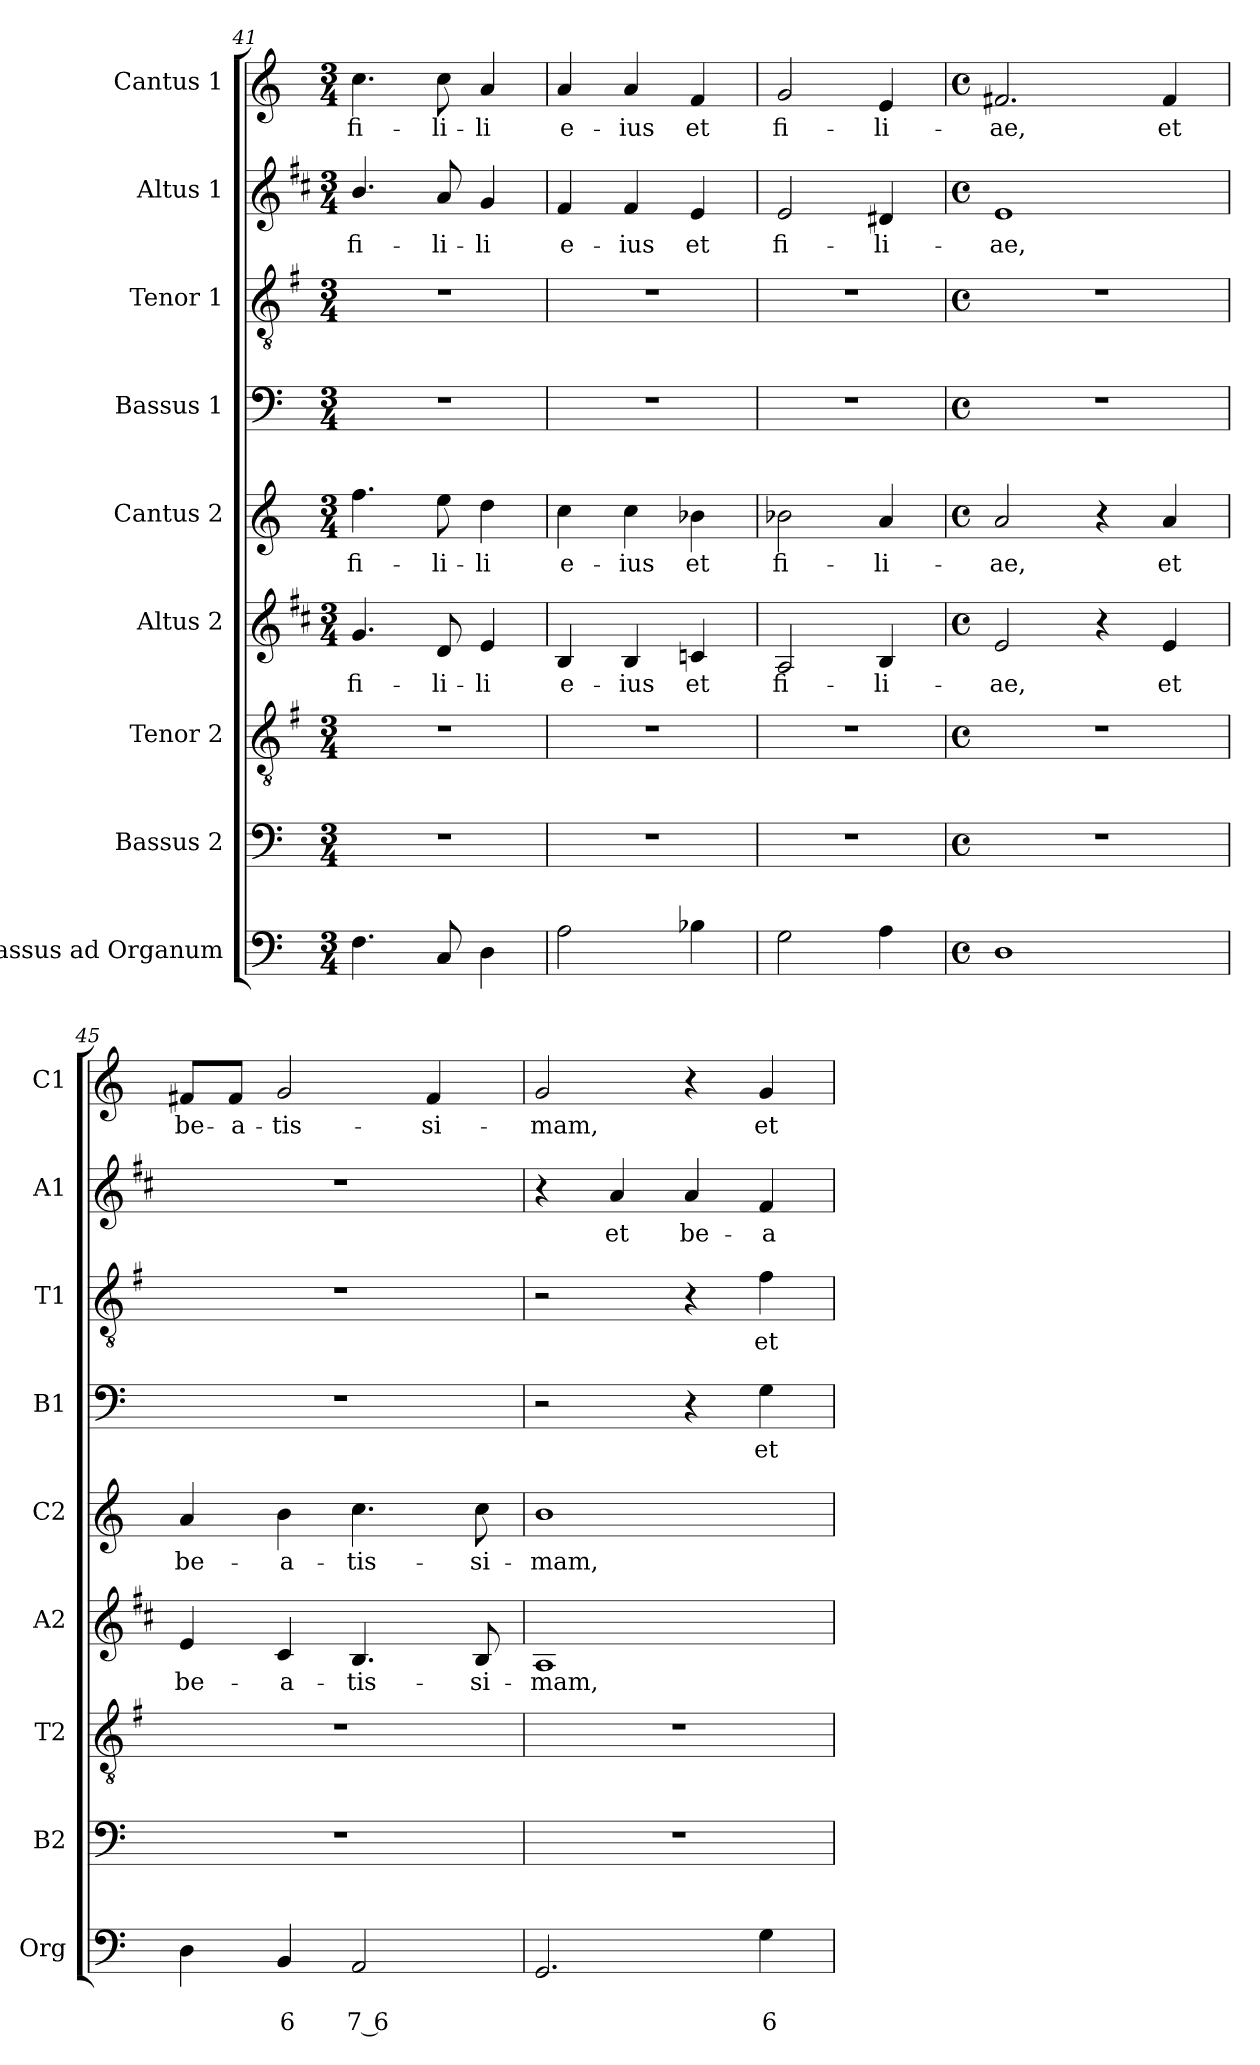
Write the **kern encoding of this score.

**kern	**text	**text	**kern	**kern	**kern	**text	**kern	**text	**kern	**text	**kern	**text	**kern	**text	**kern	**text
*part9	*part9	*part9	*part8	*part7	*part6	*part6	*part5	*part5	*part4	*part4	*part3	*part3	*part2	*part2	*part1	*part1
*staff9	*staff9	*staff9	*staff8	*staff7	*staff6	*staff6	*staff5	*staff5	*staff4	*staff4	*staff3	*staff3	*staff2	*staff2	*staff1	*staff1
*I"Bassus ad Organum	*	*	*I"Bassus 2	*I"Tenor 2	*I"Altus 2	*	*I"Cantus 2	*	*I"Bassus 1	*	*I"Tenor 1	*	*I"Altus 1	*	*I"Cantus 1	*
*I'Org	*	*	*I'B2	*I'T2	*I'A2	*	*I'C2	*	*I'B1	*	*I'T1	*	*I'A1	*	*I'C1	*
*clefF4	*	*	*clefF4	*clefGv2	*clefG2	*	*clefG2	*	*clefF4	*	*clefGv2	*	*clefG2	*	*clefG2	*
*	*	*	*	*ITrd4c7	*ITrd1c2	*	*	*	*	*	*ITrd4c7	*	*ITrd1c2	*	*	*
*k[]	*	*	*k[]	*k[]	*k[]	*	*k[]	*	*k[]	*	*k[]	*	*k[]	*	*k[]	*
*C:	*	*	*C:	*C:	*C:	*	*C:	*	*C:	*	*C:	*	*C:	*	*C:	*
*M3/4	*	*	*M3/4	*M3/4	*M3/4	*	*M3/4	*	*M3/4	*	*M3/4	*	*M3/4	*	*M3/4	*
=41	=41	=41	=41	=41	=41	=41	=41	=41	=41	=41	=41	=41	=41	=41	=41	=41
!	!	!	!	!	!	!LO:LY:b	!	!LO:LY:b	!	!	!	!	!	!LO:LY:b	!	!LO:LY:b
4.F\	.	.	2.r	2.r	4.f/	fi-	4.ff\	fi-	2.r	.	2.r	.	4.a/	fi-	4.cc\	fi-
!	!	!	!	!	!	!LO:LY:b	!	!LO:LY:b	!	!	!	!	!	!LO:LY:b	!	!LO:LY:b
8C/	.	.	.	.	8c/	-li-	8ee\	-li-	.	.	.	.	8g/	-li-	8cc\	-li-
!	!	!	!	!	!	!LO:LY:b	!	!LO:LY:b	!	!	!	!	!	!LO:LY:b	!	!LO:LY:b
4D\	.	.	.	.	4d/	-li	4dd\	-li	.	.	.	.	4f/	-li	4a/	-li
=42	=42	=42	=42	=42	=42	=42	=42	=42	=42	=42	=42	=42	=42	=42	=42	=42
!	!	!	!	!	!	!LO:LY:b	!	!LO:LY:b	!	!	!	!	!	!LO:LY:b	!	!LO:LY:b
2A\	.	.	2.r	2.r	4A/	e-	4cc\	e-	2.r	.	2.r	.	4e/	e-	4a/	e-
!	!	!	!	!	!	!LO:LY:b	!	!LO:LY:b	!	!	!	!	!	!LO:LY:b	!	!LO:LY:b
.	.	.	.	.	4A/	-ius	4cc\	-ius	.	.	.	.	4e/	-ius	4a/	-ius
!	!	!	!	!	!	!LO:LY:b	!	!LO:LY:b	!	!	!	!	!	!LO:LY:b	!	!LO:LY:b
4B-X\	.	.	.	.	4B-X/	et	4b-X\	et	.	.	.	.	4d/	et	4f/	et
=43	=43	=43	=43	=43	=43	=43	=43	=43	=43	=43	=43	=43	=43	=43	=43	=43
!	!	!	!	!	!	!LO:LY:b	!	!LO:LY:b	!	!	!	!	!	!LO:LY:b	!	!LO:LY:b
2G\	.	.	2.r	2.r	2G/	fi-	2b-X\	fi-	2.r	.	2.r	.	2d/	fi-	2g/	fi-
!	!	!	!	!	!	!LO:LY:b	!	!LO:LY:b	!	!	!	!	!	!LO:LY:b	!	!LO:LY:b
4A\	.	.	.	.	4A/	-li-	4a/	-li-	.	.	.	.	4c#X/	-li-	4e/	-li-
=44	=44	=44	=44	=44	=44	=44	=44	=44	=44	=44	=44	=44	=44	=44	=44	=44
*M4/4	*	*	*M4/4	*M4/4	*M4/4	*	*M4/4	*	*M4/4	*	*M4/4	*	*M4/4	*	*M4/4	*
*met(c)	*	*	*met(c)	*met(c)	*met(c)	*	*met(c)	*	*met(c)	*	*met(c)	*	*met(c)	*	*met(c)	*
!	!	!	!	!	!	!LO:LY:b	!	!LO:LY:b	!	!	!	!	!	!LO:LY:b	!	!LO:LY:b
1D	.	.	1r	1r	2d/	-ae,	2a/	-ae,	1r	.	1r	.	1d	-ae,	2.f#X/	-ae,
.	.	.	.	.	4r	.	4r	.	.	.	.	.	.	.	.	.
!	!	!	!	!	!	!LO:LY:b	!	!LO:LY:b	!	!	!	!	!	!	!	!LO:LY:b
.	.	.	.	.	4d/	et	4a/	et	.	.	.	.	.	.	4f#/	et
=45	=45	=45	=45	=45	=45	=45	=45	=45	=45	=45	=45	=45	=45	=45	=45	=45
!	!	!	!	!	!	!LO:LY:b	!	!LO:LY:b	!	!	!	!	!	!	!	!LO:LY:b
4D\	.	.	1r	1r	4d/	be-	4a/	be-	1r	.	1r	.	1r	.	8f#X/L	be-
!	!	!	!	!	!	!	!	!	!	!	!	!	!	!	!	!LO:LY:b
.	.	.	.	.	.	.	.	.	.	.	.	.	.	.	8f#/J	-a-
!	!	!LO:LY:b	!	!	!	!LO:LY:b	!	!LO:LY:b	!	!	!	!	!	!	!	!LO:LY:b
4BB/	.	6	.	.	4B/	-a-	4b\	-a-	.	.	.	.	.	.	2g/	-tis-
!	!	!LO:LY:b	!	!	!	!LO:LY:b	!	!LO:LY:b	!	!	!	!	!	!	!	!
2AA/	.	7 6	.	.	4.A/	-tis-	4.cc\	-tis-	.	.	.	.	.	.	.	.
!	!	!	!	!	!	!	!	!	!	!	!	!	!	!	!	!LO:LY:b
.	.	.	.	.	.	.	.	.	.	.	.	.	.	.	4f#/	-si-
!	!	!	!	!	!	!LO:LY:b	!	!LO:LY:b	!	!	!	!	!	!	!	!
.	.	.	.	.	8A/	-si-	8cc\	-si-	.	.	.	.	.	.	.	.
=46	=46	=46	=46	=46	=46	=46	=46	=46	=46	=46	=46	=46	=46	=46	=46	=46
!	!	!	!	!	!	!LO:LY:b	!	!LO:LY:b	!	!	!	!	!	!	!	!LO:LY:b
2.GG/	.	.	1r	1r	1G	-mam,	1b	-mam,	2r	.	2r	.	4r	.	2g/	-mam,
!	!	!	!	!	!	!	!	!	!	!	!	!	!	!LO:LY:b	!	!
.	.	.	.	.	.	.	.	.	.	.	.	.	4g/	et	.	.
!	!	!	!	!	!	!	!	!	!	!	!	!	!	!LO:LY:b	!	!
.	.	.	.	.	.	.	.	.	4r	.	4r	.	4g/	be-	4r	.
!	!	!LO:LY:b	!	!	!	!	!	!	!	!LO:LY:b	!	!LO:LY:b	!	!LO:LY:b	!	!LO:LY:b
4G\	.	6	.	.	.	.	.	.	4G\	et	4B\	et	4e/	-a-	4g/	et
=	=	=	=	=	=	=	=	=	=	=	=	=	=	=	=	=
*-	*-	*-	*-	*-	*-	*-	*-	*-	*-	*-	*-	*-	*-	*-	*-	*-
